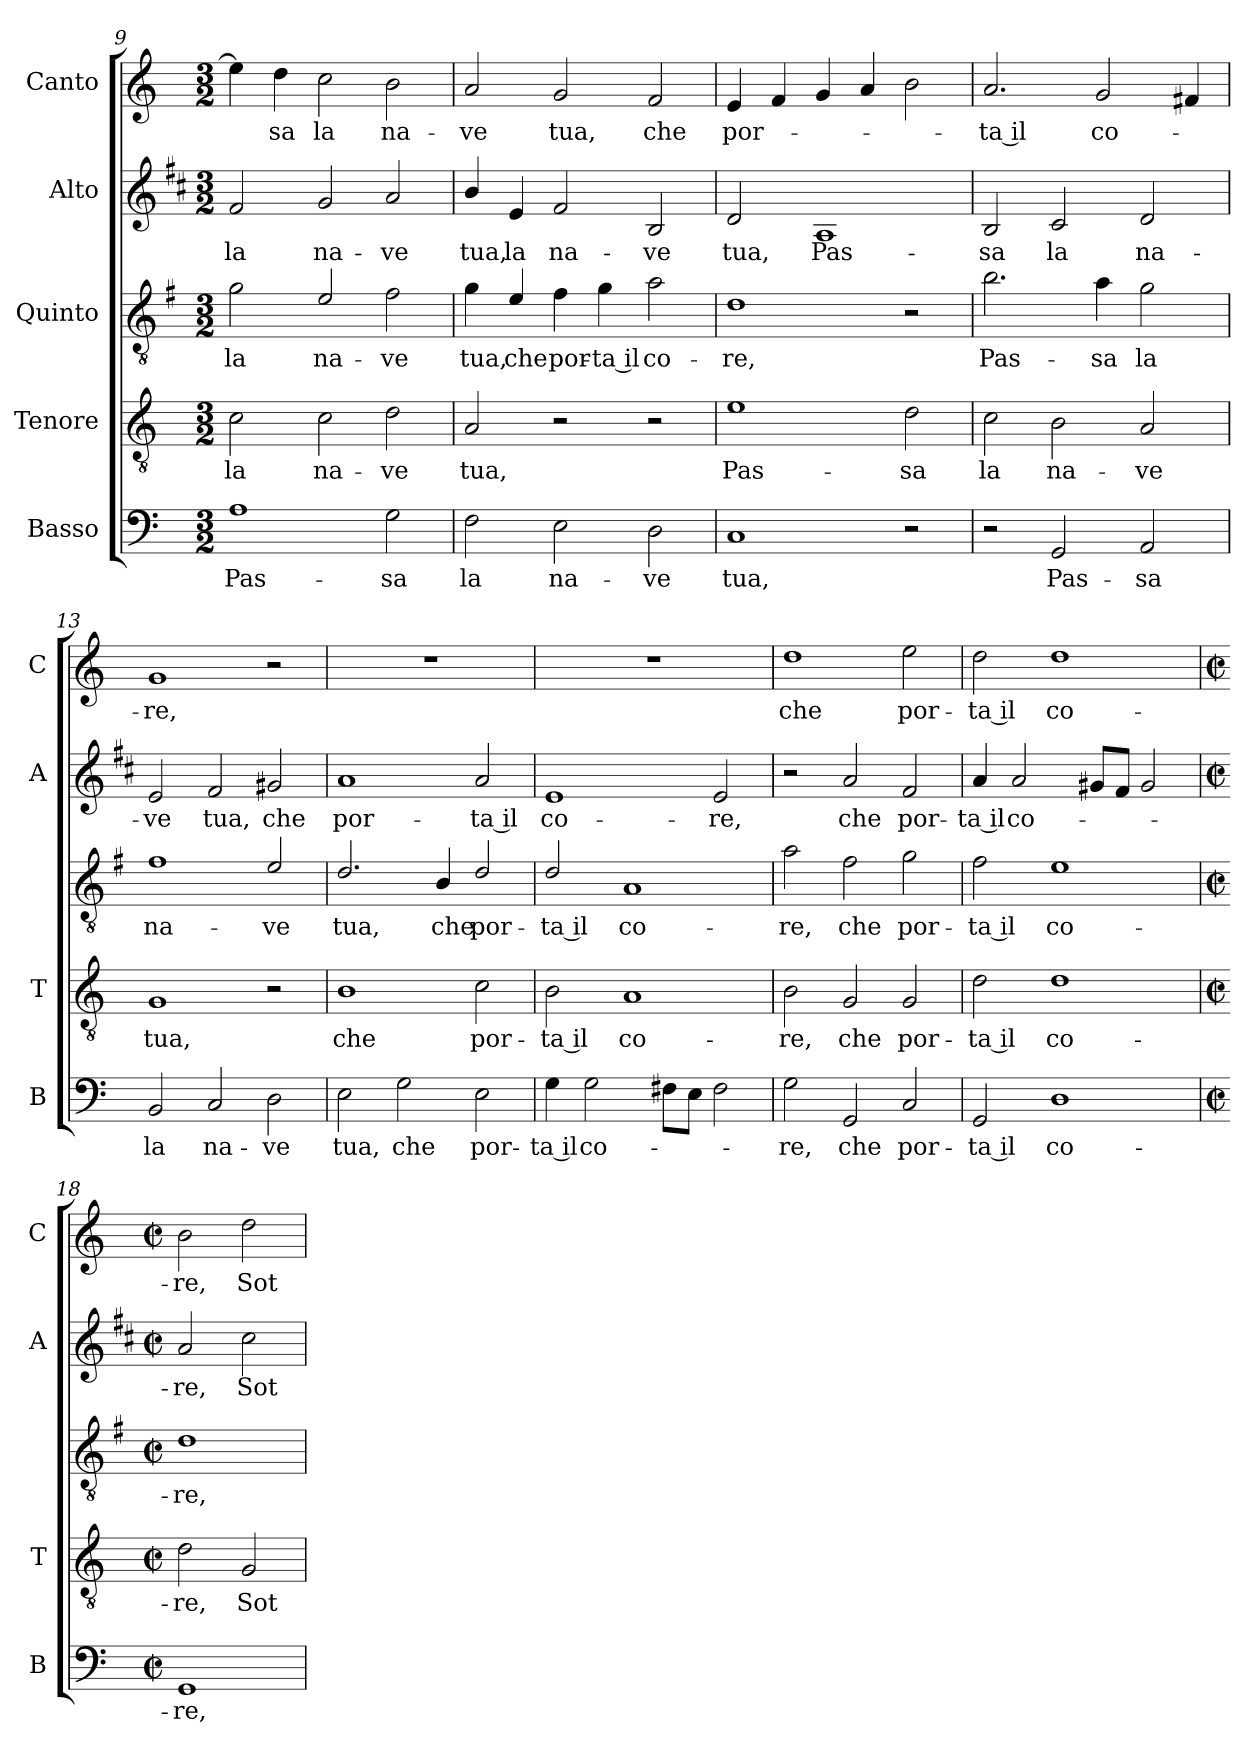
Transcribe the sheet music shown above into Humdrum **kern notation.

**kern	**text	**kern	**text	**kern	**text	**kern	**text	**kern	**text
*part5	*part5	*part4	*part4	*part3	*part3	*part2	*part2	*part1	*part1
*staff5	*staff5	*staff4	*staff4	*staff3	*staff3	*staff2	*staff2	*staff1	*staff1
*I"Basso	*	*I"Tenore	*	*I"Quinto	*	*I"Alto	*	*I"Canto	*
*I'B	*	*I'T	*	*	*	*I'A	*	*I'C	*
*clefF4	*	*clefGv2	*	*clefGv2	*	*clefG2	*	*clefG2	*
*	*	*	*	*ITrd4c7	*	*ITrd1c2	*	*	*
*k[]	*	*k[]	*	*k[]	*	*k[]	*	*k[]	*
*C:	*	*C:	*	*C:	*	*C:	*	*C:	*
*M3/2	*	*M3/2	*	*M3/2	*	*M3/2	*	*M3/2	*
=9	=9	=9	=9	=9	=9	=9	=9	=9	=9
!	!LO:LY:b	!	!LO:LY:b	!	!LO:LY:b	!	!LO:LY:b	!	!
1A	Pas-	2c\	la	2c\	la	2e/	la	4ee\]	.
!	!	!	!	!	!	!	!	!	!LO:LY:b
.	.	.	.	.	.	.	.	4dd\	-sa
!	!	!	!LO:LY:b	!	!LO:LY:b	!	!LO:LY:b	!	!LO:LY:b
.	.	2c\	na-	2A/	na-	2f/	na-	2cc\	la
!	!LO:LY:b	!	!LO:LY:b	!	!LO:LY:b	!	!LO:LY:b	!	!LO:LY:b
2G\	-sa	2d\	-ve	2B\	-ve	2g/	-ve	2b\	na-
=10	=10	=10	=10	=10	=10	=10	=10	=10	=10
!	!LO:LY:b	!	!LO:LY:b	!	!LO:LY:b	!	!LO:LY:b	!	!LO:LY:b
2F\	la	2A/	tua,	4c\	tua,	4a/	tua,	2a/	-ve
!	!	!	!	!	!LO:LY:b	!	!LO:LY:b	!	!
.	.	.	.	4A/	che	4d/	la	.	.
!	!LO:LY:b	!	!	!	!LO:LY:b	!	!LO:LY:b	!	!LO:LY:b
2E\	na-	2r	.	4B\	por-	2e/	na-	2g/	tua,
!	!	!	!	!	!LO:LY:b	!	!	!	!
.	.	.	.	4c\	-ta il	.	.	.	.
!	!LO:LY:b	!	!	!	!LO:LY:b	!	!LO:LY:b	!	!LO:LY:b
2D\	-ve	2r	.	2d\	co-	2A/	-ve	2f/	che
=11	=11	=11	=11	=11	=11	=11	=11	=11	=11
!	!LO:LY:b	!	!LO:LY:b	!	!LO:LY:b	!	!LO:LY:b	!	!LO:LY:b
1C	tua,	1e	Pas-	1G	-re,	2c/	tua,	4e/	por-
.	.	.	.	.	.	.	.	4f/	.
!	!	!	!	!	!	!	!LO:LY:b	!	!
.	.	.	.	.	.	1G	Pas-	4g/	.
.	.	.	.	.	.	.	.	4a/	.
!	!	!	!LO:LY:b	!	!	!	!	!	!
2r	.	2d\	-sa	2r	.	.	.	2b\	.
!!LO:LB:g=z
=12	=12	=12	=12	=12	=12	=12	=12	=12	=12
!	!	!	!LO:LY:b	!	!LO:LY:b	!	!LO:LY:b	!	!LO:LY:b
2r	.	2c\	la	2.e\	Pas-	2A/	-sa	2.a/	-ta il
!	!LO:LY:b	!	!LO:LY:b	!	!	!	!LO:LY:b	!	!
2GG/	Pas-	2B\	na-	.	.	2B/	la	.	.
!	!	!	!	!	!LO:LY:b	!	!	!	!LO:LY:b
.	.	.	.	4d\	-sa	.	.	2g/	co-
!	!LO:LY:b	!	!LO:LY:b	!	!LO:LY:b	!	!LO:LY:b	!	!
2AA/	-sa	2A/	-ve	2c\	la	2c/	na-	.	.
.	.	.	.	.	.	.	.	4f#X/	.
=13	=13	=13	=13	=13	=13	=13	=13	=13	=13
!	!LO:LY:b	!	!LO:LY:b	!	!LO:LY:b	!	!LO:LY:b	!	!LO:LY:b
2BB/	la	1G	tua,	1B	na-	2d/	-ve	1g	-re,
!	!LO:LY:b	!	!	!	!	!	!LO:LY:b	!	!
2C/	na-	.	.	.	.	2e/	tua,	.	.
!	!LO:LY:b	!	!	!	!LO:LY:b	!	!LO:LY:b	!	!
2D\	-ve	2r	.	2A/	-ve	2f#X/	che	2r	.
=14	=14	=14	=14	=14	=14	=14	=14	=14	=14
!	!LO:LY:b	!	!LO:LY:b	!	!LO:LY:b	!	!LO:LY:b	!	!
2E\	tua,	1B	che	2.G/	tua,	1g	por-	1.r	.
!	!LO:LY:b	!	!	!	!	!	!	!	!
2G\	che	.	.	.	.	.	.	.	.
!	!	!	!	!	!LO:LY:b	!	!	!	!
.	.	.	.	4E/	che	.	.	.	.
!	!LO:LY:b	!	!LO:LY:b	!	!LO:LY:b	!	!LO:LY:b	!	!
2E\	por-	2c\	por-	2G/	por-	2g/	-ta il	.	.
=15	=15	=15	=15	=15	=15	=15	=15	=15	=15
!	!LO:LY:b	!	!LO:LY:b	!	!LO:LY:b	!	!LO:LY:b	!	!
4G\	-ta il	2B\	-ta il	2G/	-ta il	1d	co-	1.r	.
!	!LO:LY:b	!	!	!	!	!	!	!	!
2G\	co-	.	.	.	.	.	.	.	.
!	!	!	!LO:LY:b	!	!LO:LY:b	!	!	!	!
.	.	1A	co-	1D	co-	.	.	.	.
8F#X\L	.	.	.	.	.	.	.	.	.
8E\J	.	.	.	.	.	.	.	.	.
!	!	!	!	!	!	!	!LO:LY:b	!	!
2F#\	.	.	.	.	.	2d/	-re,	.	.
=16	=16	=16	=16	=16	=16	=16	=16	=16	=16
!	!LO:LY:b	!	!LO:LY:b	!	!LO:LY:b	!	!	!	!LO:LY:b
2G\	-re,	2B\	-re,	2d\	-re,	2r	.	1dd	che
!	!LO:LY:b	!	!LO:LY:b	!	!LO:LY:b	!	!LO:LY:b	!	!
2GG/	che	2G/	che	2B\	che	2g/	che	.	.
!	!LO:LY:b	!	!LO:LY:b	!	!LO:LY:b	!	!LO:LY:b	!	!LO:LY:b
2C/	por-	2G/	por-	2c\	por-	2e/	por-	2ee\	por-
=17	=17	=17	=17	=17	=17	=17	=17	=17	=17
!	!LO:LY:b	!	!LO:LY:b	!	!LO:LY:b	!	!LO:LY:b	!	!LO:LY:b
2GG/	-ta il	2d\	-ta il	2B\	-ta il	4g/	-ta il	2dd\	-ta il
!	!	!	!	!	!	!	!LO:LY:b	!	!
.	.	.	.	.	.	2g/	co-	.	.
!	!LO:LY:b	!	!LO:LY:b	!	!LO:LY:b	!	!	!	!LO:LY:b
1D	co-	1d	co-	1A	co-	.	.	1dd	co-
.	.	.	.	.	.	8f#X/L	.	.	.
.	.	.	.	.	.	8e/J	.	.	.
.	.	.	.	.	.	2f#/	.	.	.
!!LO:PB:g=z
=18	=18	=18	=18	=18	=18	=18	=18	=18	=18
*M2/2	*	*M2/2	*	*M2/2	*	*M2/2	*	*M2/2	*
*met(c|)	*	*met(c|)	*	*met(c|)	*	*met(c|)	*	*met(c|)	*
!	!LO:LY:b	!	!LO:LY:b	!	!LO:LY:b	!	!LO:LY:b	!	!LO:LY:b
1GG	-re,	2d\	-re,	1G	-re,	2g/	-re,	2b\	-re,
!	!	!	!LO:LY:b	!	!	!	!LO:LY:b	!	!LO:LY:b
.	.	2G/	Sot-	.	.	2b\	Sot-	2dd\	Sot-
=	=	=	=	=	=	=	=	=	=
*-	*-	*-	*-	*-	*-	*-	*-	*-	*-
